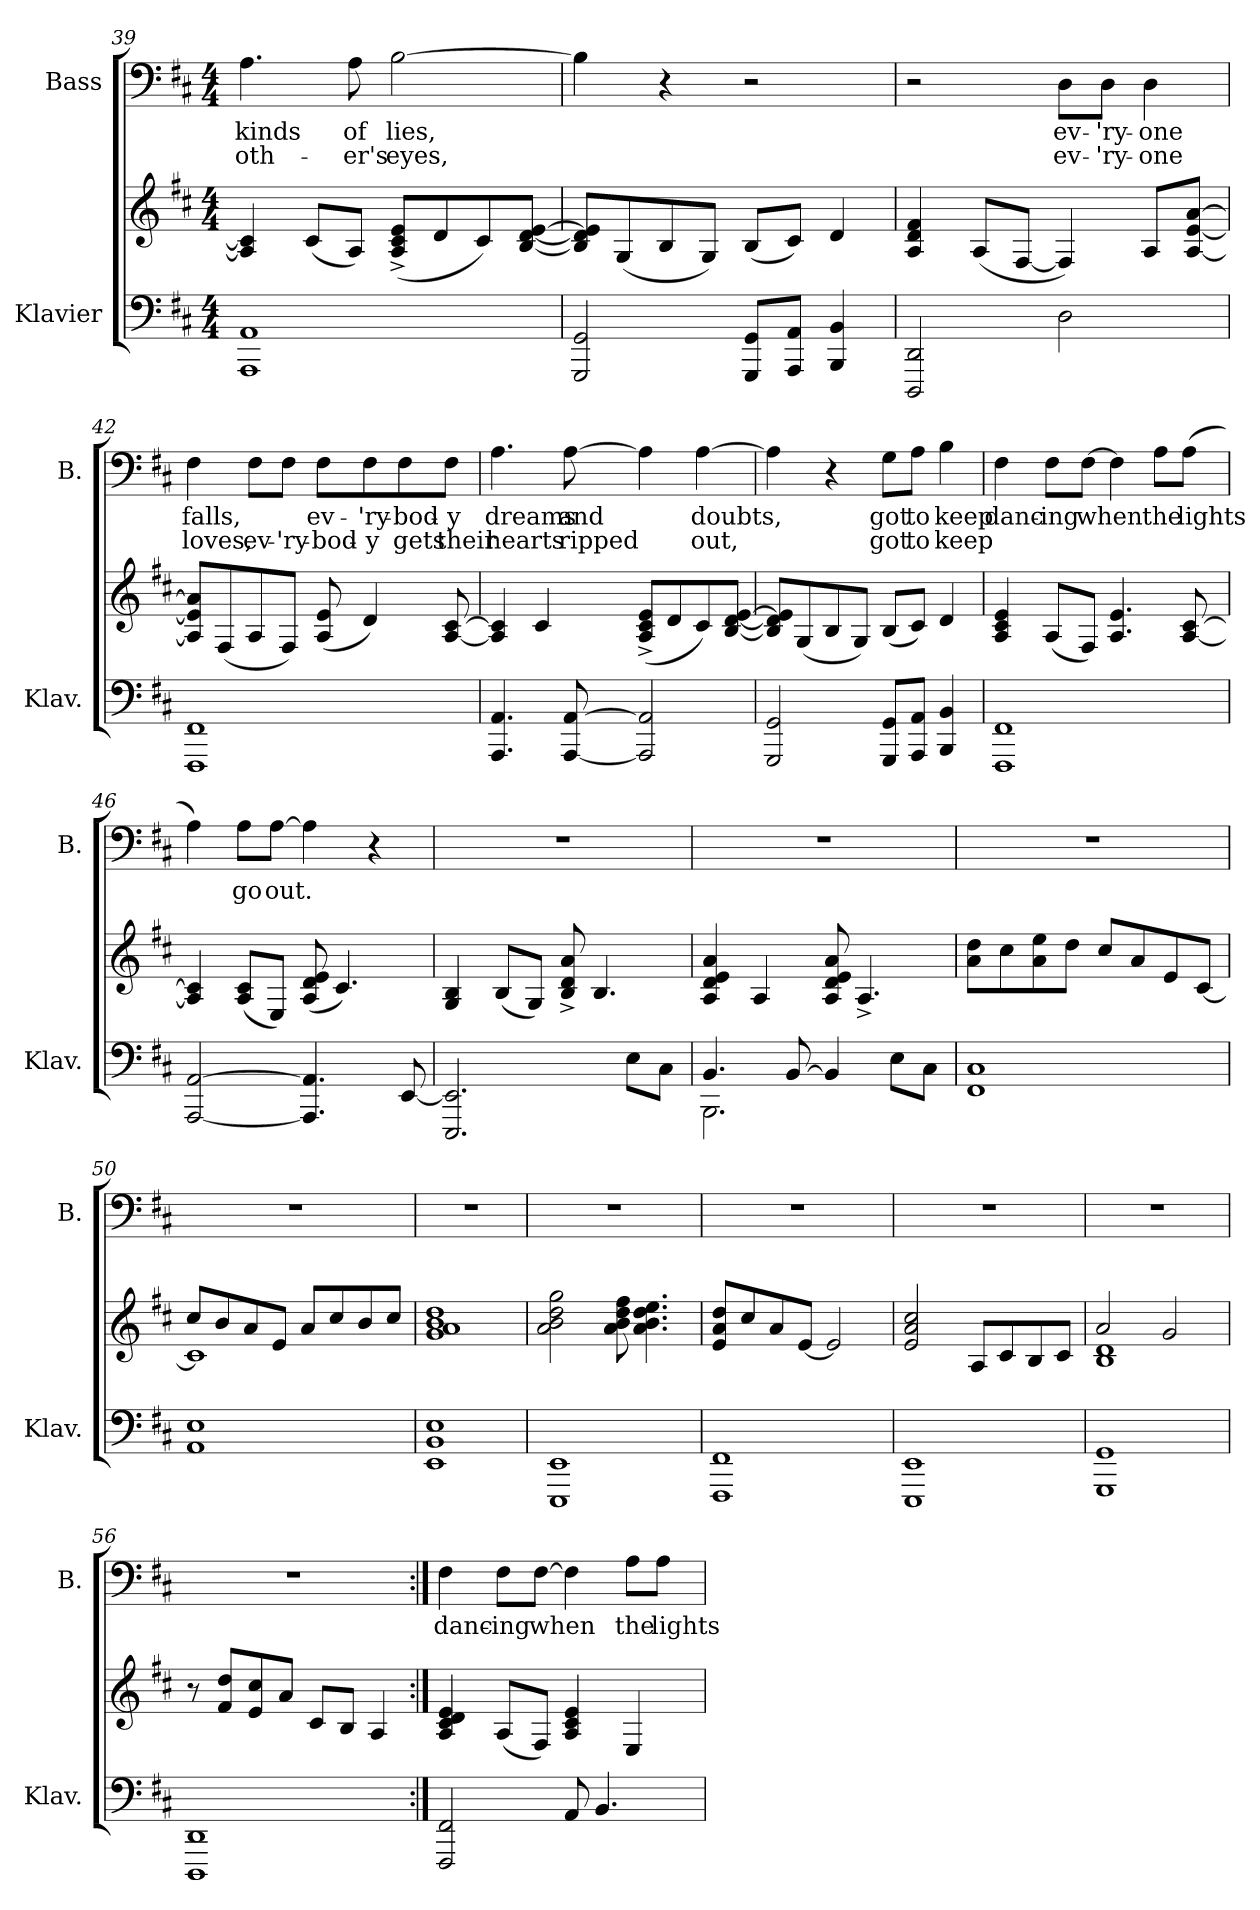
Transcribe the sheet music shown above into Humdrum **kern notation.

**kern	**kern	**kern	**text	**text
*part2	*part2	*part1	*part1	*part1
*staff3	*staff2	*staff1	*staff1	*staff1
*I"Klavier	*	*I"Bass	*	*
*I'Klav.	*	*I'B.	*	*
!!LO:LB:g=z
*clefF4	*clefG2	*clefF4	*	*
*k[f#c#]	*k[f#c#]	*k[f#c#]	*	*
*M4/4	*M4/4	*M4/4	*	*
=39	=39	=39	=39	=39
!	!	!	!LO:LY:b	!LO:LY:b
1AAA 1AA	4A/] 4c#/]	4.A\	kinds	oth-
.	(<8c#/L	.	.	.
!	!	!	!LO:LY:b	!LO:LY:b
.	8A/J)	8A\	of	-er's
!	!	!	!LO:LY:b	!LO:LY:b
.	(<8A/^ 8c#/^ 8e/^L	[2B\	lies,	eyes,
.	8d/	.	.	.
.	8c#/)	.	.	.
.	[8B/ [8d/ [8e/J	.	.	.
=40	=40	=40	=40	=40
2GGG/ 2GG/	8B/] 8d/] 8e/]L	4B\]	.	.
.	(<8G/	.	.	.
.	8B/	4r	.	.
.	8G/J)	.	.	.
8GGG/ 8GG/L	(<8B/L	2r	.	.
8AAA/ 8AA/J	8c#/J)	.	.	.
4BBB/ 4BB/	4d/	.	.	.
=41	=41	=41	=41	=41
2DDD/ 2DD/	4A/ 4d/ 4f#/	2r	.	.
.	(<8A/L	.	.	.
.	[8F#/J	.	.	.
!	!	!	!LO:LY:b	!LO:LY:b
2D\	4F#/])	8D\L	ev-	ev-
!	!	!	!LO:LY:b	!LO:LY:b
.	.	8D\J	-'ry-	-'ry-
!	!	!	!LO:LY:b	!LO:LY:b
.	8A/L	4D\	-one	-one
.	[8A/ [8e/ [8a/J	.	.	.
!!LO:PB:g=z
=42	=42	=42	=42	=42
!	!	!	!LO:LY:b	!LO:LY:b
1FFF# 1FF#	8A/] 8e/] 8a/]L	4F#\	falls,	loves,
.	(<8F#/	.	.	.
!	!	!	!	!LO:LY:b
.	8A/	8F#!\L	.	ev-
!	!	!	!	!LO:LY:b
.	8F#/J)	8F#!\J	.	-'ry-
!	!	!	!LO:LY:b	!LO:LY:b
.	(<8A/ 8e/	8F#\L	ev-	-bod-
!	!	!	!LO:LY:b	!LO:LY:b
.	4d/)	8F#\	-'ry-	-y
!	!	!	!LO:LY:b	!LO:LY:b
.	.	8F#\	-bod-	gets
!	!	!	!LO:LY:b	!LO:LY:b
.	[8A/ [8c#/	8F#\J	-y	their
=43	=43	=43	=43	=43
!	!	!	!LO:LY:b	!LO:LY:b
4.AAA/ 4.AA/	4A/] 4c#/]	4.A\	dreams	hearts
.	4c#/	.	.	.
!	!	!	!LO:LY:b	!LO:LY:b
[8AAA/ [8AA/	.	[8A\	and	ripped
2AAA/] 2AA/]	(<8A/^ 8c#/^ 8e/^L	4A\]	.	.
.	8d/	.	.	.
!	!	!	!LO:LY:b	!LO:LY:b
.	8c#/)	[4A\	doubts,	out,
.	[8B/ [8d/ [8e/J	.	.	.
=44	=44	=44	=44	=44
2GGG/ 2GG/	8B/] 8d/] 8e/]L	4A\]	.	.
.	(<8G/	.	.	.
.	8B/	4r	.	.
.	8G/J)	.	.	.
!	!	!	!LO:LY:b	!LO:LY:b
8GGG/ 8GG/L	(<8B/L	8G\L	got	got
!	!	!	!LO:LY:b	!LO:LY:b
8AAA/ 8AA/J	8c#/J)	8A\J	to	to
!	!	!	!LO:LY:b	!LO:LY:b
4BBB/ 4BB/	4d/	4B\	keep	keep
!!LO:LB:g=z
=45	=45	=45	=45	=45
!	!	!	!LO:LY:b	!
1FFF# 1FF#	4A/ 4c#/ 4e/	4F#\	danc-	.
!	!	!	!LO:LY:b	!
.	(<8A/L	8F#\L	-ing	.
!	!	!	!LO:LY:b	!
.	8F#/J)	[8F#\J	when	.
.	4.A/ 4.e/	4F#\]	.	.
!	!	!	!LO:LY:b	!
.	.	8A\L	the	.
!	!	!	!LO:LY:b	!
.	[8A/ [8c#/	(>8A\J	lights	.
=46	=46	=46	=46	=46
[2AAA/ [2AA/	4A/] 4c#/]	4A\)	.	.
!	!	!	!LO:LY:b	!
.	(<8A/ 8c#/L	8A\L	go	.
!	!	!	!LO:LY:b	!
.	8E/J)	[8A\J	out.	.
4.AAA/] 4.AA/]	(<8A/ 8d/ 8e/	4A\]	.	.
.	4.c#/)	.	.	.
.	.	4r	.	.
[8EE/	.	.	.	.
=47	=47	=47	=47	=47
2.EEE/ 2.EE/]	4G/ 4B/	1r	.	.
.	(<8B/L	.	.	.
.	8G/J)	.	.	.
.	8B/^ 8d/^ 8a/^	.	.	.
.	4.B/	.	.	.
8E\L	.	.	.	.
8C#\J	.	.	.	.
=48	=48	=48	=48	=48
*^	*	*	*	*
4.BB/	2.BBB\	4A/ 4d/ 4e/ 4a/	1r	.	.
.	.	4A/	.	.	.
[8BB/	.	.	.	.	.
4BB/]	.	8A/ 8d/ 8e/ 8a/	.	.	.
.	.	4.A^/	.	.	.
8E\L	4ryy	.	.	.	.
8C#\J	.	.	.	.	.
*v	*v	*	*	*	*
!!LO:LB:g=z
=49	=49	=49	=49	=49
1FF# 1C#	8a\ 8dd\L	1r	.	.
.	8cc#\	.	.	.
.	8a\ 8ee\	.	.	.
.	8dd\J	.	.	.
.	8cc#/L	.	.	.
.	8a/	.	.	.
.	8e/	.	.	.
.	[8c#/J	.	.	.
=50	=50	=50	=50	=50
*	*^	*	*	*
1AA 1E	1c#]	8cc#/L	1r	.	.
.	.	8b/	.	.	.
.	.	8a/	.	.	.
.	.	8e/J	.	.	.
.	.	8a/L	.	.	.
.	.	8cc#/	.	.	.
.	.	8b/	.	.	.
.	.	8cc#/J	.	.	.
*	*v	*v	*	*	*
=51	=51	=51	=51	=51
1EE 1BB 1E	1g 1a 1b 1dd	1r	.	.
=52	=52	=52	=52	=52
1EEE 1EE	2a\ 2b\ 2dd\ 2gg\	1r	.	.
.	8a\ 8b\ 8dd\ 8ff#\	.	.	.
.	4.a\ 4.b\ 4.dd\ 4.ee\	.	.	.
=53	=53	=53	=53	=53
1FFF# 1FF#	8e/ 8a/ 8dd/L	1r	.	.
.	8cc#/	.	.	.
.	8a/	.	.	.
.	[8e/J	.	.	.
.	2e/]	.	.	.
=54	=54	=54	=54	=54
1EEE 1EE	2e/ 2a/ 2cc#/	1r	.	.
.	8A/L	.	.	.
.	8c#/	.	.	.
.	8B/	.	.	.
.	8c#/J	.	.	.
=55	=55	=55	=55	=55
*	*^	*	*	*
1GGG 1GG	2a/	1B 1d	1r	.	.
.	2g/	.	.	.	.
*	*v	*v	*	*	*
!!LO:PB:g=z
=56	=56	=56	=56	=56
1DDD 1DD	8r	1r	.	.
.	8f#/ 8dd/L	.	.	.
.	8e/ 8cc#/	.	.	.
.	8a/J	.	.	.
.	8c#/L	.	.	.
.	8B/J	.	.	.
.	4A/	.	.	.
=57:|!	=57:|!	=57:|!	=57:|!	=57:|!
!	!	!	!LO:LY:b	!
2FFF#/ 2FF#/	4A/ 4c#/ 4d/ 4e/	4F#\	danc-	.
!	!	!	!LO:LY:b	!
.	(<8A/L	8F#\L	-ing	.
!	!	!	!LO:LY:b	!
.	8F#/J)	[8F#\J	when	.
8AA/	4A/ 4c#/ 4e/	4F#\]	.	.
4.BB/	.	.	.	.
!	!	!	!LO:LY:b	!
.	4E/	8A\L	the	.
!	!	!	!LO:LY:b	!
.	.	8A\J	lights	.
=	=	=	=	=
*-	*-	*-	*-	*-
